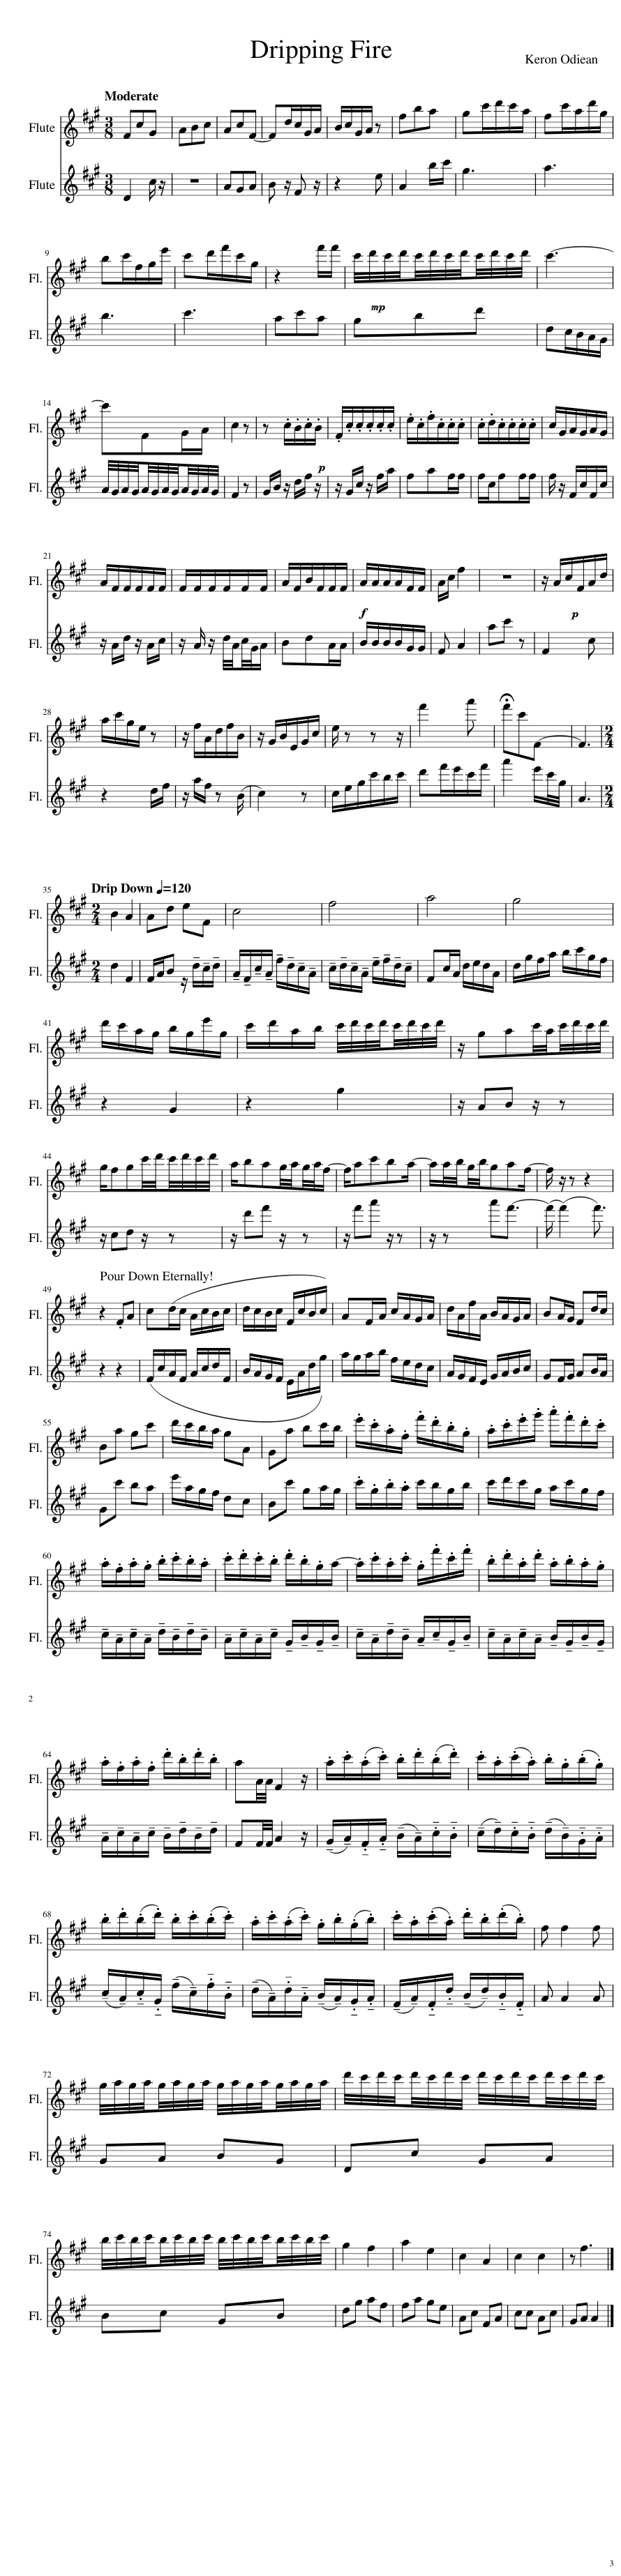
X:1
%%score 1 2
L:1/8
Q:1/4=115
M:3/8
I:linebreak $
K:A
V:1 treble
V:2 treble
V:1
 FcG | ABc | AcF- | Fd/c/G/A/ | B/c/G/A/ z | %5
 fba | gc'/d'/c'/a/ | fc'/a/d'/g/ |$ bc'/f/g/e'/ | c'd'/f'/c'/g/ | %10
 z2!mp! f'/f'/ | c'/4d'/4c'/4d'/4c'/4d'/4c'/4d'/4c'/4d'/4c'/4d'/4 | c'3- |$ c'FG/A/ | c2 z | %15
 z!p! .c/.B/.c/.B/ | .F/.c/.c/.c/.c/.c/ | .e/.c/.f/.c/.c/.c/ | .c/.d/.c/.c/.c/.c/ | c/G/A/G/A/G/ |$ %20
 A/F/F/F/F/F/ | F/F/F/F/F/F/ | A/F/B/F/F/F/ |!f! A/A/A/A/F/F/ | A/c/ f2 | %25
 z3 | z/!p! A/c/F/A/d/ |$ a/c'/g/e/ z | z/ f/A/d/f/B/ | z/ G/B/E/G/c/ | %30
 e/ z z z/ | f'2 a' | !fermata!f'c'F- | F3 |$[M:2/4][Q:1/4=120] B2 A2 | %35
 Ad eF | c4 | f4 | a4 | g4 |$ %40
 d'/c'/a/g/ b/g/e'/g/ | c'/d'/a/b/ c'/4d'/4c'/4d'/4c'/4d'/4c'/4d'/4 | z/ gac'/4a/4c'/4d'/4c'/4d'/4 |$ g/fgc'/4d'/4c'/4d'/4c'/4d'/4 | a/bag/4a/4g/4a/4f/- | %45
 f/ac'ba/- | a/a/4b/4g/4b/4gaf/- | f/ z/ z z2 |$ z2 .FA | c(d/c/ A/c/B/c/ | %50
 d/c/B/c/ F/c/B/c/) | AF/A/ c/A/G/A/ | d/A/f/A/ B/A/G/A/ | BA/G/ Fd/c/ |$ Ba gc' | %55
 d'/c'/b/a/ gA | Ga bc'/b/ | .e'/.c'/.a/.f/ .f'/.d'/.b/.g/ | .a/.c'/.e'/.g'/ .a'/.f'/.d'/.c'/ |$ .a/.f/.a/.g/ .b/.c'/.b/.a/ | %60
 .c'/.d'/.c'/.b/ .d'/.b/.g/a/- | .a/.c'/.a/.c'/ .g/.f'/.c'/.f'/ | .b/.d'/.a/.d'/ .a/.b/.a/.g/ |$ .a/.f/.a/.f/ .d'/.b/.d'/.b/ | aA/4A/4 F2 z/ | %65
 .a/.c'/(.a/.c'/) .b/.d'/(.b/.d'/) | .c'/.a/(.c'/.a/) .b/.g/(.b/.g/) |$ .b/.d'/(.b/.d'/) .b/.c'/(.b/.c'/) | .a/.c'/(.a/.c'/) .g/.b/(.g/.b/) | .c'/.a/(.c'/.a/) .d'/.b/(.d'/.b/) | %70
 f f2 f |$ g/4a/4g/4a/4g/4a/4g/4a/4 g/4a/4g/4a/4g/4a/4g/4a/4 | d'/4c'/4d'/4c'/4d'/4c'/4d'/4c'/4 d'/4c'/4d'/4c'/4d'/4c'/4d'/4c'/4 |$ b/4c'/4b/4c'/4b/4c'/4b/4c'/4 b/4c'/4b/4c'/4b/4c'/4b/4c'/4 | g2 f2 | %75
 a2 e2 | c2 A2 | c2 c2 | z f3 |] %79
V:2
 D2 c/ z/ | z3 | AGA | B z/ F z/ | z2 e | %5
 A2 b/c'/ | g3 | a3 |$ b3 | c'3 | %10
 ac'a | gbd' | dc/B/A/G/ |$ A/4G/4A/4G/4A/4G/4A/4G/4A/4G/4A/4G/4 | F2 z | %15
 G/B/ z/ d/f/ z/ | z/ G/c/ z/ f/a/ | faf/f/ | f/c/ff/f/ | f/ z/ F/c/F/c/ |$ %20
 z/ A/d/ z/ A/c/ | z/ A/ z/ d/4A/4c/4G/4A/ | BdA/A/ | B/B/B/B/G/G/ | F A2 | %25
 ac' z | F2 c |$ z2 d/f/ | z/ a/f/ z (B/ | c2) z | %30
 c/e/g/c'/b/c'/ | d'f'/e'/c'/f'/ | a'2 e'/c'/4g/4 | A3 |$[M:2/4] d2 F2 | %35
 F/A/B z/ !tenuto!d/!tenuto!c/!tenuto!d/ | !tenuto!A/!tenuto!F/!tenuto!c/!tenuto!A/ !tenuto!f/!tenuto!d/!tenuto!c/!tenuto!A/ | !tenuto!c/!tenuto!d/!tenuto!c/!tenuto!A/ !tenuto!e/!tenuto!f/!tenuto!d/!tenuto!c/ | Fc/A/ d/e/d/A/ | d/g/f/a/ b/c'/g/f/ |$ %40
 z2 G2 | z2 g2 | z/ AB z/ z |$ z/ cd z/ z | z/ d'f' z/ z | %45
 z/ f'a' z/ z | z/ z a'f'3/2- | (f'/ (f'2) f'3/2) |$ z2 z2 | (F/c/A/F/ A/c/d/F/ | %50
 B/A/G/F/ E/A/d/g/) | a/g/a/b/ f/e/d/c/ | A/G/F/E/ G/A/B/c/ | GF/G/ AB/A/ |$ Gc' ba | %55
 e'/a/g/f/ dc | Bc' ga/g/ | .c'/.g/.b/.a/ c'/b/g/b/ | c'/d'/c'/g/ a/c'/g/f/ |$ !tenuto!c/!tenuto!A/!tenuto!c/!tenuto!A/ !tenuto!d/!tenuto!B/!tenuto!d/!tenuto!B/ | %60
 !tenuto!A/!tenuto!c/!tenuto!A/!tenuto!c/ !tenuto!G/!tenuto!B/!tenuto!G/!tenuto!B/ | !tenuto!c/!tenuto!A/!tenuto!d/!tenuto!B/ !tenuto!A/!tenuto!c/!tenuto!G/!tenuto!B/ | !tenuto!c/!tenuto!A/!tenuto!c/!tenuto!A/ !tenuto!B/!tenuto!G/!tenuto!B/!tenuto!G/ |$ !tenuto!A/!tenuto!c/!tenuto!A/!tenuto!c/ !tenuto!B/!tenuto!d/!tenuto!B/!tenuto!d/ | FF/4F/4 A2 z/ | %65
 (!tenuto!G/!tenuto!A/).!tenuto!F/.!tenuto!A/ (!tenuto!B/!tenuto!A/).!tenuto!c/.!tenuto!B/ | (!tenuto!c/!tenuto!d/).!tenuto!c/.!tenuto!B/ (!tenuto!d/!tenuto!B/).!tenuto!G/.!tenuto!A/ |$ (!tenuto!c/!tenuto!A/).!tenuto!c/.!tenuto!G/ (!tenuto!f/!tenuto!c/).!tenuto!f/.!tenuto!B/ | (!tenuto!d/!tenuto!A/).!tenuto!d/.!tenuto!A/ (!tenuto!B/!tenuto!A/).!tenuto!G/.!tenuto!A/ | (!tenuto!F/!tenuto!A/).!tenuto!F/.!tenuto!d/ (!tenuto!B/!tenuto!d/).!tenuto!B/.!tenuto!F/ | %70
 A A2 A |$ GA BG | Dc GA |$ Bc GB | dg af | %75
 fa ge | Ac FA | cc Ac | GA A2 |] %79
